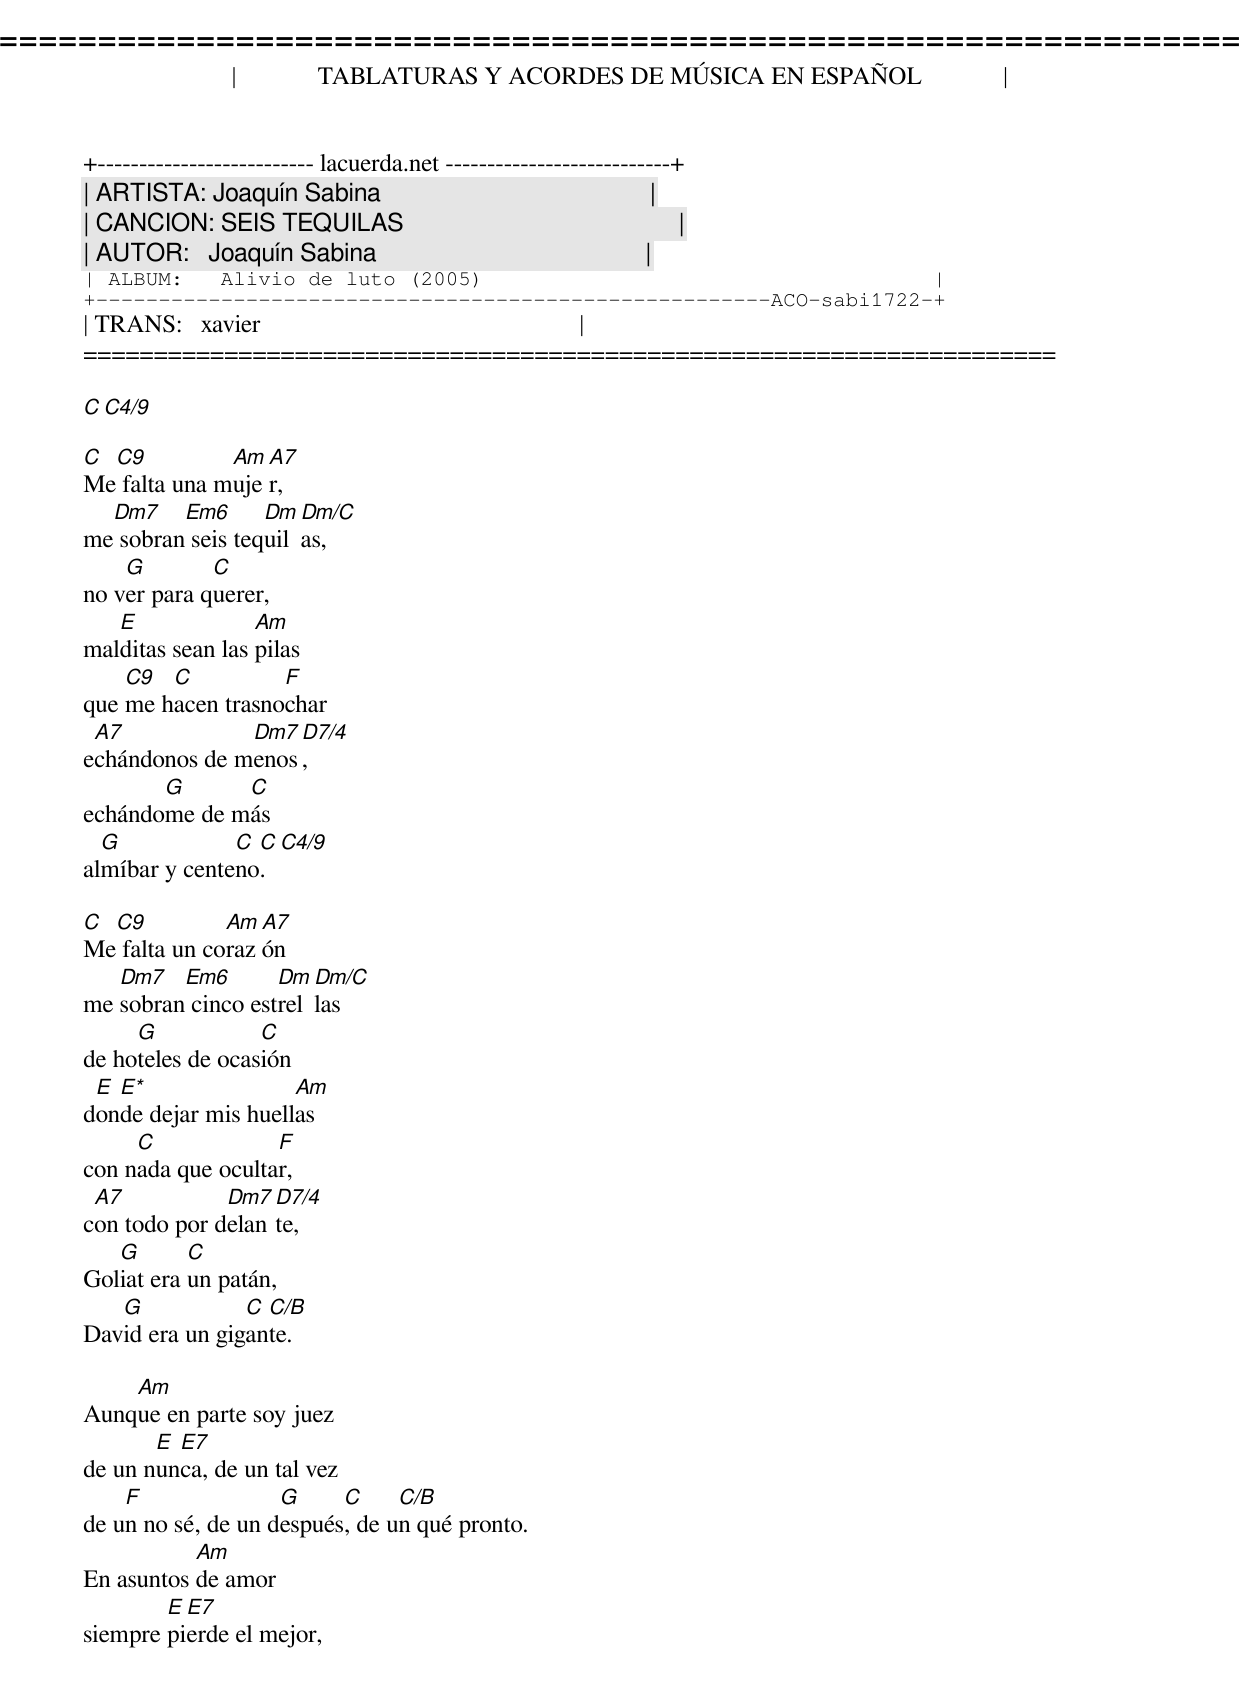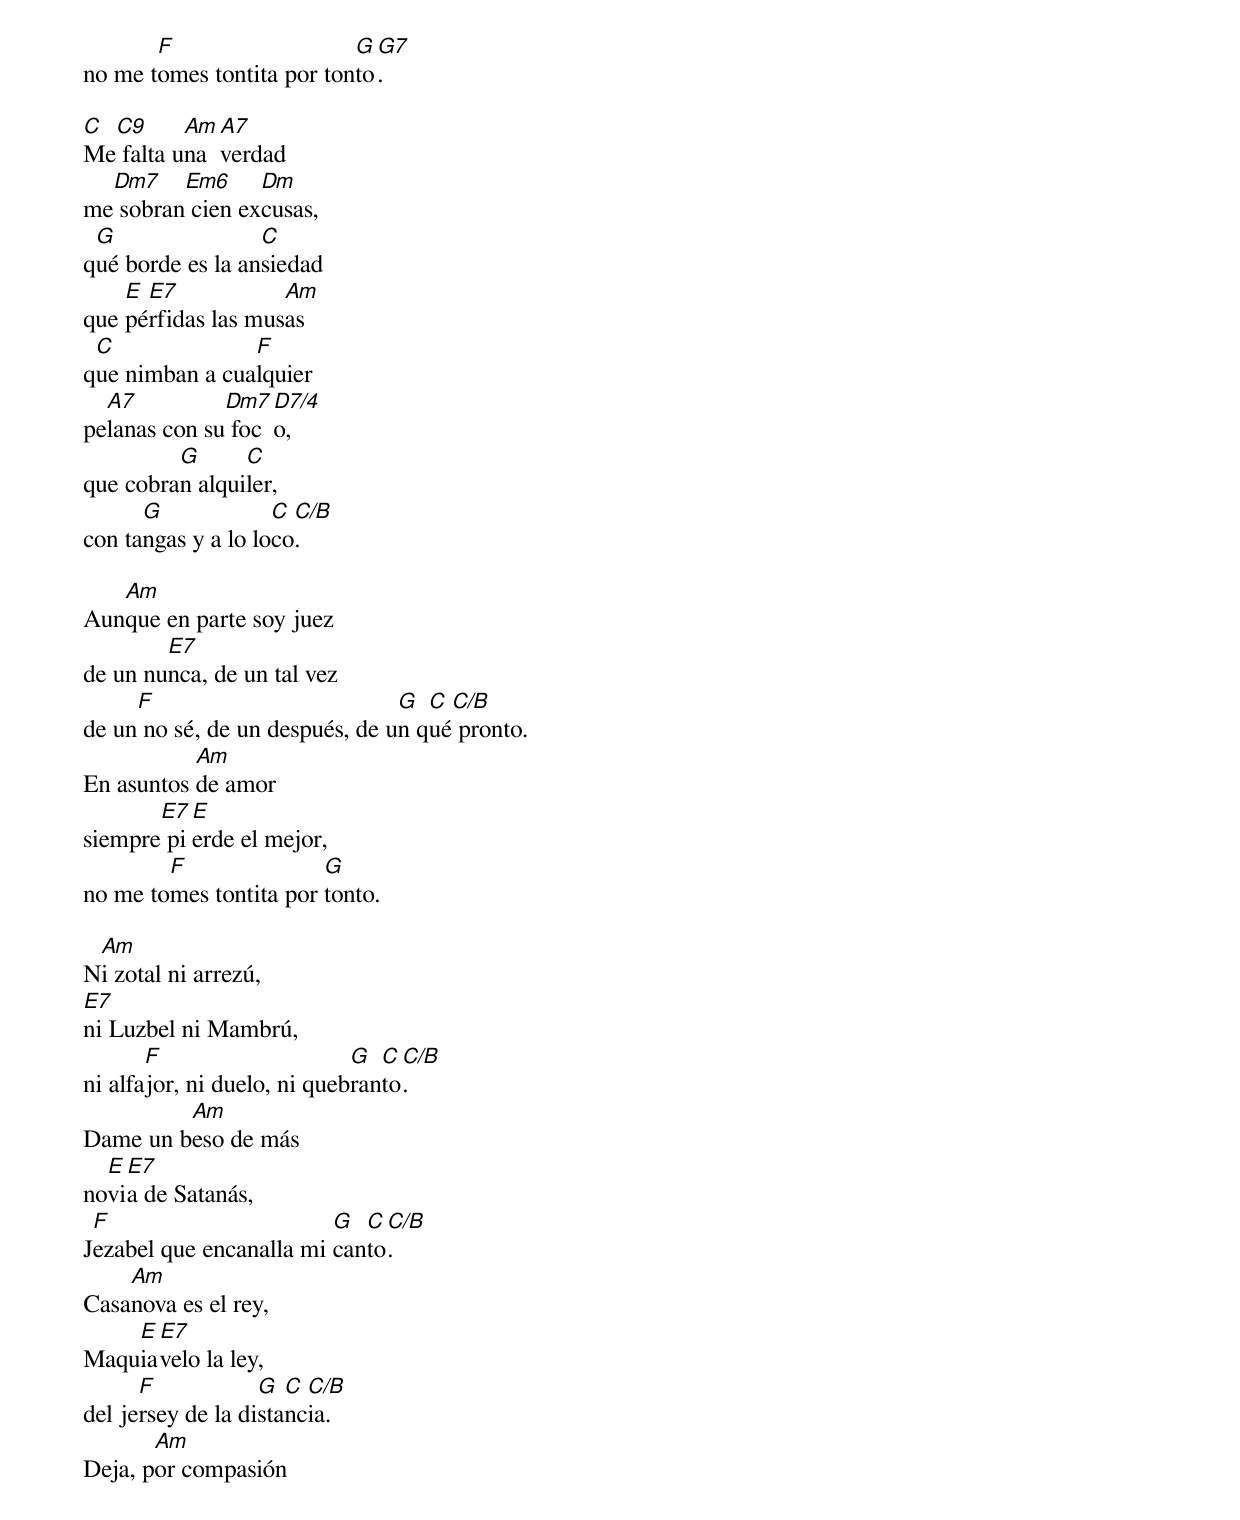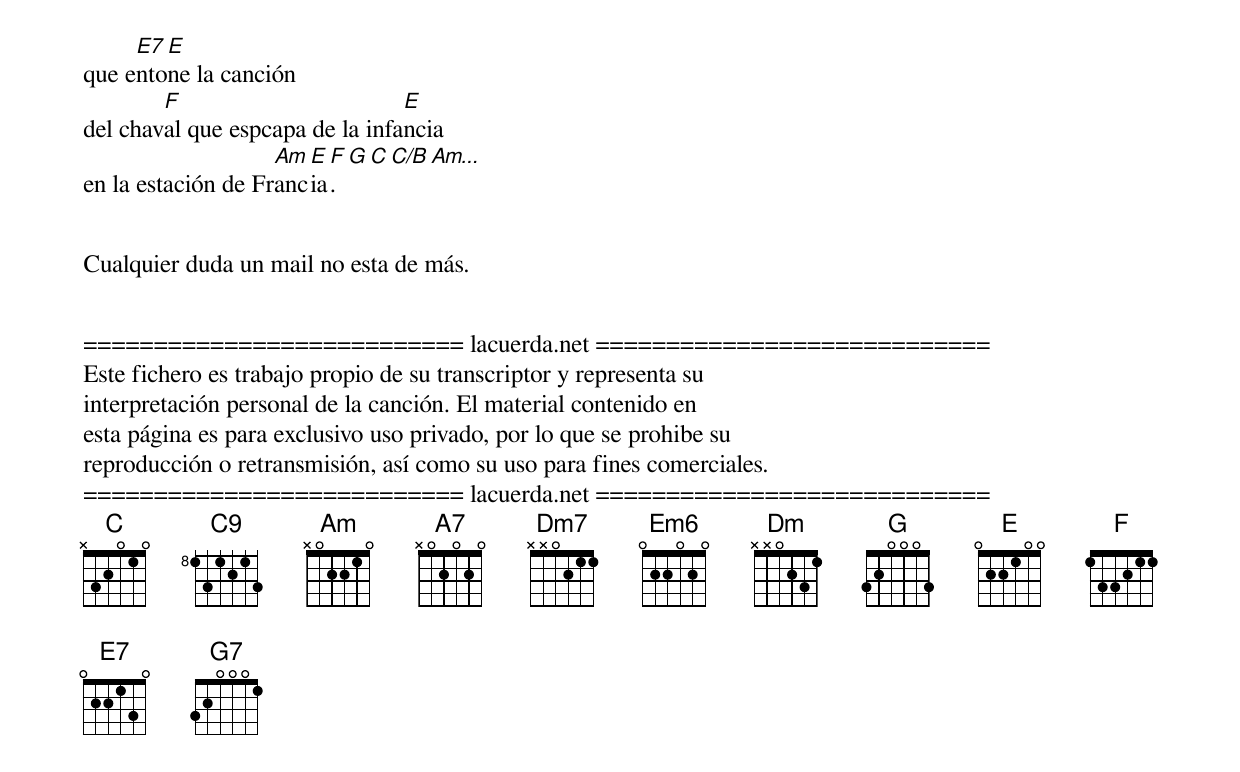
=====================================================================
|             TABLATURAS Y ACORDES DE MÚSICA EN ESPAÑOL             |
+-------------------------- lacuerda.net ---------------------------+
| ARTISTA: Joaquín Sabina                                           |
| CANCION: SEIS TEQUILAS                                            |
| AUTOR:   Joaquín Sabina                                           |
| ALBUM:   Alivio de luto (2005)                                    |
+------------------------------------------------------ACO-sabi1722-+
| TRANS:   xavier                                                   |
=====================================================================

C  C4/9

C C9          Am A7
Me falta una mujer,
  Dm7    Em6      Dm Dm/C
me sobran seis tequilas,
    G        C
no ver para querer,
   E              Am
malditas sean las pilas
    C9  C          F
que me hacen trasnochar
 A7            Dm7 D7/4
echándonos de menos,
       G      C
echándome de más
  G            C C C4/9
almíbar y centeno.

C C9          Am A7
Me falta un corazón
   Dm7   Em6       Dm Dm/C
me sobran cinco estrellas
     G            C
de hoteles de ocasión
 E E*                Am
donde dejar mis huellas
     C             F
con nada que ocultar,
 A7           Dm7 D7/4
con todo por delante,
   G       C
Goliat era un patán,
   G            C C/B
David era un gigante.

    Am
Aunque en parte soy juez
       E E7
de un nunca, de un tal vez
    F               G     C     C/B
de un no sé, de un después, de un qué pronto.
           Am
En asuntos de amor
        E E7
siempre pierde el mejor,
       F                   G G7
no me tomes tontita por tonto.

C C9      Am A7
Me falta una verdad
  Dm7    Em6     Dm
me sobran cien excusas,
 G                C
qué borde es la ansiedad
    E E7            Am
que pérfidas las musas
 C              F
que nimban a cualquier
  A7          Dm7 D7/4
pelanas con su foco,
         G      C
que cobran alquiler,
      G             C C/B
con tangas y a lo loco.

   Am
Aunque en parte soy juez
        E7
de un nunca, de un tal vez
     F                          G  C C/B
de un no sé, de un después, de un qué pronto.
           Am
En asuntos de amor
       E7 E
siempre pierde el mejor,
        F               G
no me tomes tontita por tonto.

 Am
Ni zotal ni arrezú,
E7
ni Luzbel ni Mambrú,
       F                     G  C C/B
ni alfajor, ni duelo, ni quebranto.
         Am
Dame un beso de más
  E E7
novia de Satanás,
 F                       G  C C/B
Jezabel que encanalla mi canto.
    Am
Casanova es el rey,
    E E7
Maquiavelo la ley,
      F            G  C C/B
del jersey de la distancia.
       Am
Deja, por compasión
     E7 E
que entone la canción
        F                        E
del chaval que espcapa de la infancia
                    Am E F G C C/B Am...
en la estación de Francia.

C4/9    x32031
C9      x32020
C/B     x22010
E*      x22001
Em6     xx2023

Cualquier duda un mail no esta de más.


=========================== lacuerda.net ============================
Este fichero es trabajo propio de su transcriptor y representa su
interpretación personal de la canción. El material contenido en
esta página es para exclusivo uso privado, por lo que se prohibe su
reproducción o retransmisión, así como su uso para fines comerciales.
=========================== lacuerda.net ============================
